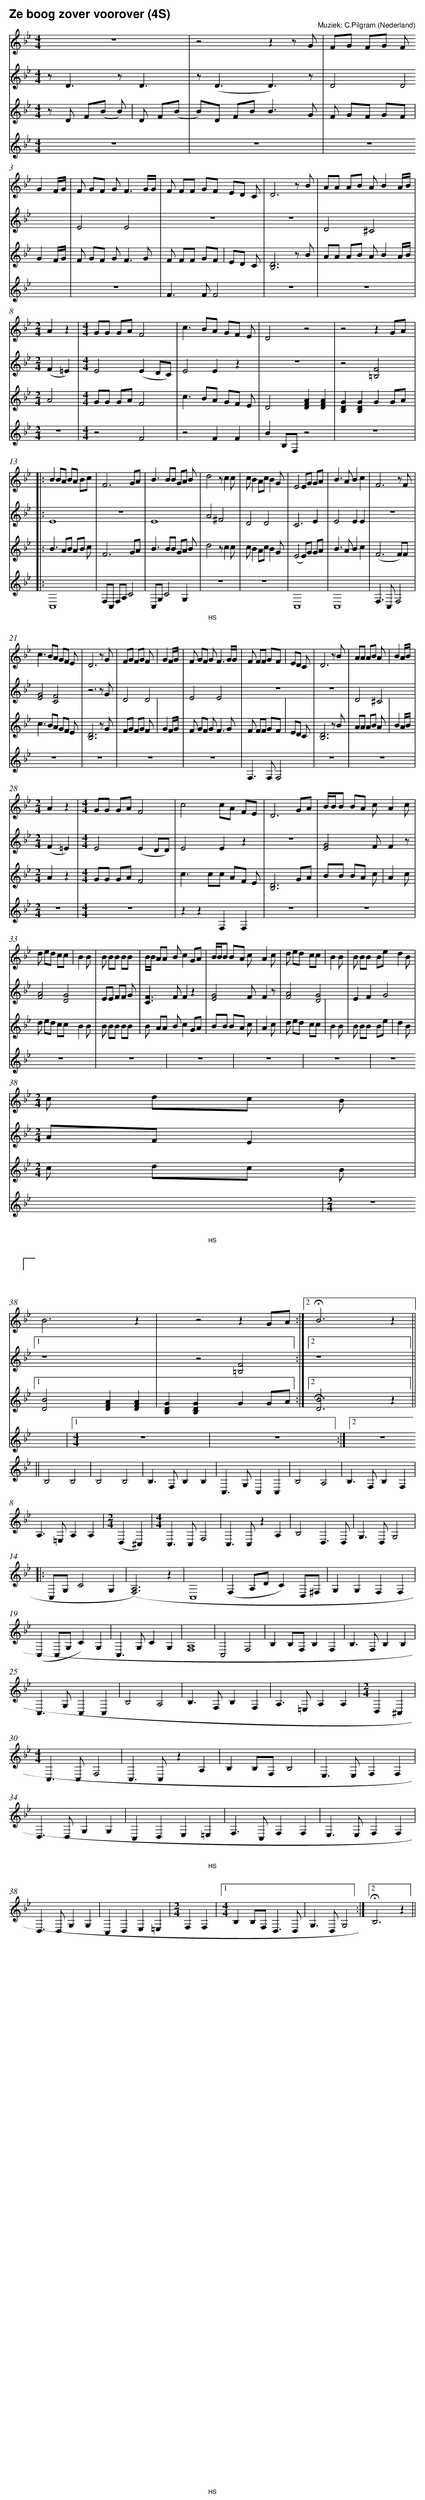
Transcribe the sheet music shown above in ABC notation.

X:1
T:Ze boog zover voorover (4S)
C:Muziek: C.Pilgram
O:Nederland
M:4/4
L:1/8
Q:1/4=93
K:Bb
V:1 clef=treble
z8 |z4 z2 zG |FG FG F G2 F/G/| F GF GF3 G/G/|F FF GF ED C|D6 zB |AA AB AB2 A/B/|
[M:2/4] A2 z2 | [M:4/4] GG GA F4 |c3 BA GF E|D4 z4 |z4 z2 GA  |:
B2 BA BA Bc |F6 GA |B3 BB GA B|d4 zc2 c| c B2 Ac B2 G|E4 EG GA |B3 AB2 c2 |F6 zF |
c3 BA GF E|D6 zG |FG FG F|G2 F/G/| F GF GF3 G/G/|F FF GF |ED C|D6 zB |AA AB A|B2 A/B/|
[M:2/4] A2 z2 | [M:4/4] GG GA F4 |c4 cA FE |D6 GA |B/B/B BA cA2 c|
d ed cc |B2 B|B BB BB | B/B/ AA Bc2 GA |B/B/B BA cA2 c|d ed cc |B2 B| B BB Be d2 B|
[M:2/4]
c dc B|1
[M:4/4]
B6 z2 |z4 z2 GA :|2 HB6 z2 ||
V:2 clef=treble
zD3 zD3 |z(D3 D3) z|D4 D4 |E4 E4 | z8 |z8 |D4 ^C4 |
M:2/4
(F2 =E2) |
M:4/4
E4 (E2 DC) |E4 E2 z2 |z8 |z4 [F4=B,4] |:
E8 |z8 |E8 |A4 ^F4 |
D4 D4 |C6 E2 |E4 E2 E2 |z8 |
[G4E4][C4F4]|z6 zG |D4 D4 |E4 E4 |
z8 |z8 |D4 ^C4 |
M:2/4
(F2 =E2) |
M:4/4
E4 (E2 DD) |E4 E2 z2 |z8 |[G4E4]FF2 z|
[A4F4][G4D4]|EE FF G|[F3C3] FF2 z2 |
[G4E4]FF2 z|[A4F4][G4D4]|E2 F2 G4 |
M:2/4
AF E2 |1
M:4/4
z8 |z4 [F4=B,4]:|2 z8 ||
V:3 clef=treble
zD F(B B)|D F(B |B)D FB B3 G|F GF GF |
G2 F/G/|F GF GF3 G|F FF GF |ED C|
[D6B,6]zB |AA AB AB2 A/B/|
M:2/4
A4 |
M:4/4
GG GA F4 |c3 BA GF E|D4 [A2F2 D2][A2F2 D2]|[G2D2 B,2][G2D2 B,2]G2 GA  |:
B3 AB AB c|F6 GA |B3 BB GA B|d4 zc2 c|
c B2 Ac B2 G|(E4 E)G GA |B3 AB2 c2 |(F6 F)F |
c3 BA GF E|[D6B,6]zG |FG FG F|G2 F/G/|
F GF GF3 G|F FF GF |ED C|[D6B,6]zB |
AA AB A|B2 A/B/|
M:2/4
A2 z2 |
M:4/4
GG GA F4 |c3 cc AF E|[D6B,6]GA |BB BA c| A2 c|d ed cc B2 B|B BB BB |B AA Bc2 GA |BB BA c|A2 c|
d ed cc |B2 B|B BB Be |d2 B|
M:2/4
c dc B|1
M:4/4
[B4D4][A2F2 D2][A2F2 D2]|[G2D2 B,2][G2D2 B,2]G2 GA :|2 [HB6D6]z2 ||
V:4 clef=treble
z8 |z8 |z8 |z8 | F3 FF4 |z8 |z8 |
M:2/4
z4 |
M:4/4
z4 F4 |z4 F2 F2 |B2 B,F, z4 |z8  |: C,8 |F,C, F,A, C4 |C,G, C4 G,2 |z8 | z8 |C,8 |C,8 |F,3 C,F,4 |
z8 |z8 |z8 |z8 | F,3 F,F,4 |z8 |z8 |
M:2/4
z4 |
M:4/4
z8 |z2 z2 F,2 F,2 |z8 |z8 | z8 |z8 |z8 |z8 |
z8 |z8 |
M:2/4
z4 |1
M:4/4
z8 |z8 :|2 z8 || B,4 B,4 |B,4 B,4 |B,3 F,B,2 B,2 |C,3 G,C,2 C,2 |
B,4 A,4 |B,3 F,B,2 F,2 |A,3 =E,A,2 A,2 |
M:2/4
(D,2 ^C,2) |
M:4/4
C,3 C,F,4 |C,3 C,z2 A,2 |B,4 D,3 D,|G,3 D,G,4  |: C,G, C4 G,2 |[(A,6)F,6]z2 |C,8 |(F,2 A,D C2) D,^F, |
G,2 G,2 F,2 F,2 |(C,2 C,G, C2) G,2 |C,3 G,C2 G,2 |[A,8F,8]| C,4 F,4 |B,2 B,F, B,2 F,2 |B,3 F,B,2 B,2 |C,3 G,C,2 C,2 |
B,4 A,4 |B,3 F,B,2 F,2 |A,3 =E,A,2 A,2 |
M:2/4
D,2 ^C,2 |
M:4/4
C,3 C,F,4 |C,3 C,z2 A,2 |B,2 B,F, B,4 |E,3 E,F,2 F,2 |
D,3 D,G,2 G,2 |C,2 D,2 E,2 =E,2 |F,3 C,F,2 F,2 |E,3 E,F,2 F,2 |
D,3 D,G,2 G,2 |C,2 D,2 E,2 =E,2 |
M:2/4
F,2 F,2 |1
M:4/4
B,2 B,F, D,3 D,|G,3 D,G,4 :|2 HB,6 z2 ||
